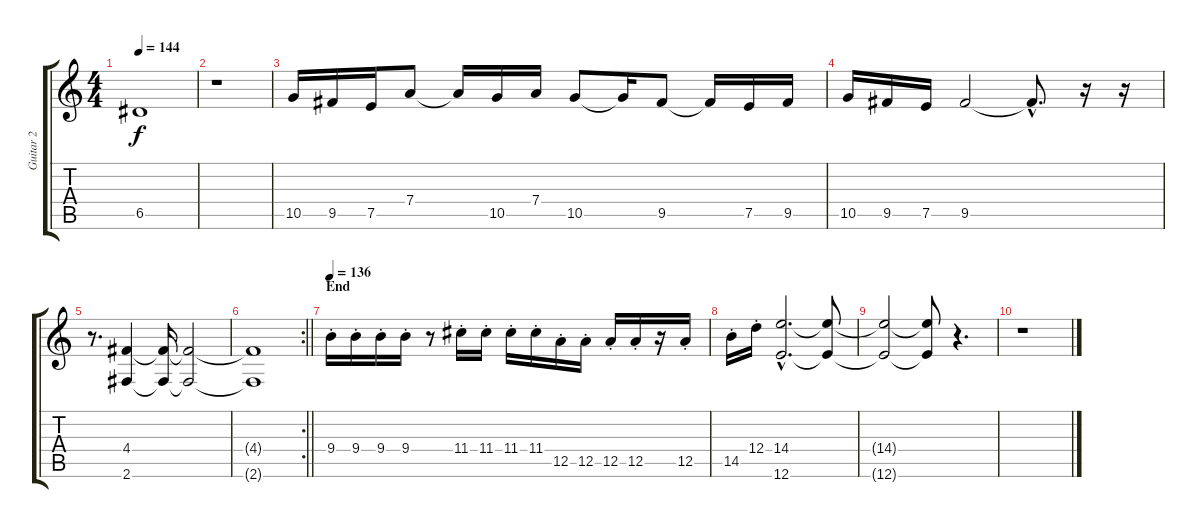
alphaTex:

\track ("Guitar 2" "Guitar 2") {instrument overdrivenguitar}
\staff {score tabs}
\tuning (E4 B3 G3 D3 A2 E2) {hide}
\ts (4 4)
\tempo 144
\clef g2
\ks c
6.5.1{dy f} |
r.1 |
10.5.16 9.5.16 7.5.16 7.4.8 7.4{t}.16 10.5.16 7.4.16 10.5.8 10.5{t}.16 9.5.8 9.5{t}.16 7.5.16 9.5.16 |
10.5.16 9.5.16 7.5.16 9.5.2 9.5{hac t}.8{d} r.16 r.16 |
r.8{d} (4.4 2.6).4 (4.4{t} 2.6{t}).16 (4.4{t} 2.6{t}).2 |
\rc 2
\barLineRight lightlight
(4.4{t} 2.6{t}).1 |
\section ("" "End")
\tempo 136
9.4{st}.16{balance 9} 9.4{st}.16 9.4{st}.16 9.4{st}.16 r.8 11.4{st}.16 11.4{st}.16 11.4{st}.16 11.4{st}.16 12.5{st}.16 12.5{st}.16 12.5{st}.16 12.5{st}.16 r.16 12.5{st}.16 |
14.5{st}.16 12.4{st}.16 (14.4{hac} 12.6{hac}).2{d} (14.4{t} 12.6{t}).8 |
(14.4{t} 12.6{t}).2 (14.4{t} 12.6{t}).8 r.4{d} |
r.1
